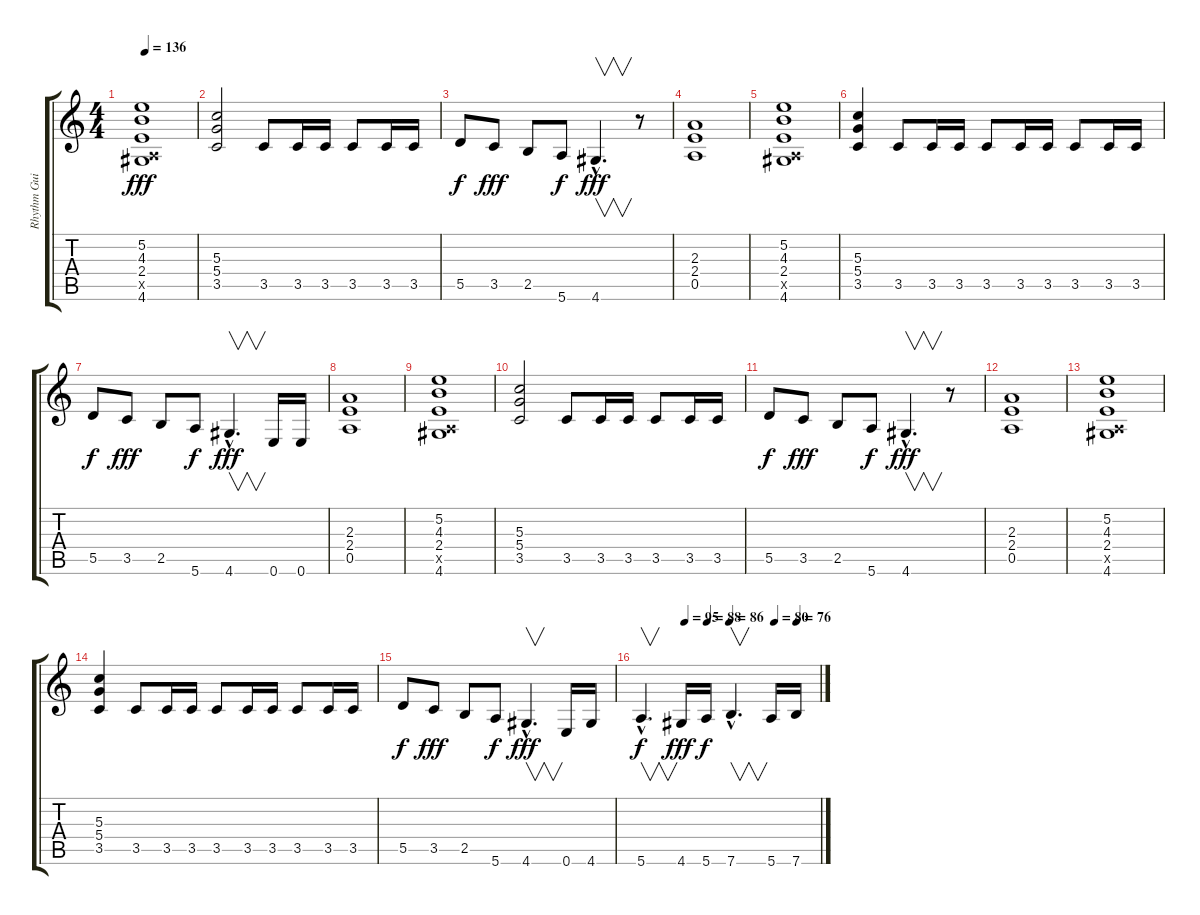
\track ("Rhythm Guitar" "Rhythm Gui") {instrument overdrivenguitar}
\staff {score tabs}
\tuning (E4 B3 G3 D3 A2 E2) {hide}
\ts (4 4)
\tempo 136
\clef g2
\ks c
(5.2 4.3 2.4 0.5{x} 4.6).1{dy fff} |
(5.3 5.4 3.5).2 3.5.8 3.5.16 3.5.16 3.5.8 3.5.16 3.5.16 |
5.5.8{dy f} 3.5.8{dy fff} 2.5.8 5.6.8{dy f} 4.6{hac}.4{v d dy fff} r.8 |
(2.3 2.4 0.5).1 |
(5.2 4.3 2.4 0.5{x} 4.6).1 |
(5.3 5.4 3.5).4 3.5.8 3.5.16 3.5.16 3.5.8 3.5.16 3.5.16 3.5.8 3.5.16 3.5.16 |
5.5.8{dy f} 3.5.8{dy fff} 2.5.8 5.6.8{dy f} 4.6{hac}.4{v d dy fff} 0.6.16 0.6.16 |
(2.3 2.4 0.5).1 |
(5.2 4.3 2.4 0.5{x} 4.6).1 |
(5.3 5.4 3.5).2 3.5.8 3.5.16 3.5.16 3.5.8 3.5.16 3.5.16 |
5.5.8{dy f} 3.5.8{dy fff} 2.5.8 5.6.8{dy f} 4.6{hac}.4{v d dy fff} r.8 |
(2.3 2.4 0.5).1 |
(5.2 4.3 2.4 0.5{x} 4.6).1 |
(5.3 5.4 3.5).4 3.5.8 3.5.16 3.5.16 3.5.8 3.5.16 3.5.16 3.5.8 3.5.16 3.5.16 |
5.5.8{dy f} 3.5.8{dy fff} 2.5.8 5.6.8{dy f} 4.6{hac}.4{v d dy fff} 0.6.16 4.6.16 |
\tempo (95 0.25)
\tempo (88 0.375)
\tempo (86 0.5)
\tempo (80 0.75)
\tempo (76 0.875)
5.6{hac}.4{v d dy f} 4.6.16{dy fff} 5.6.16{dy f} 7.6{hac}.4{v d} 5.6.16 7.6.16
